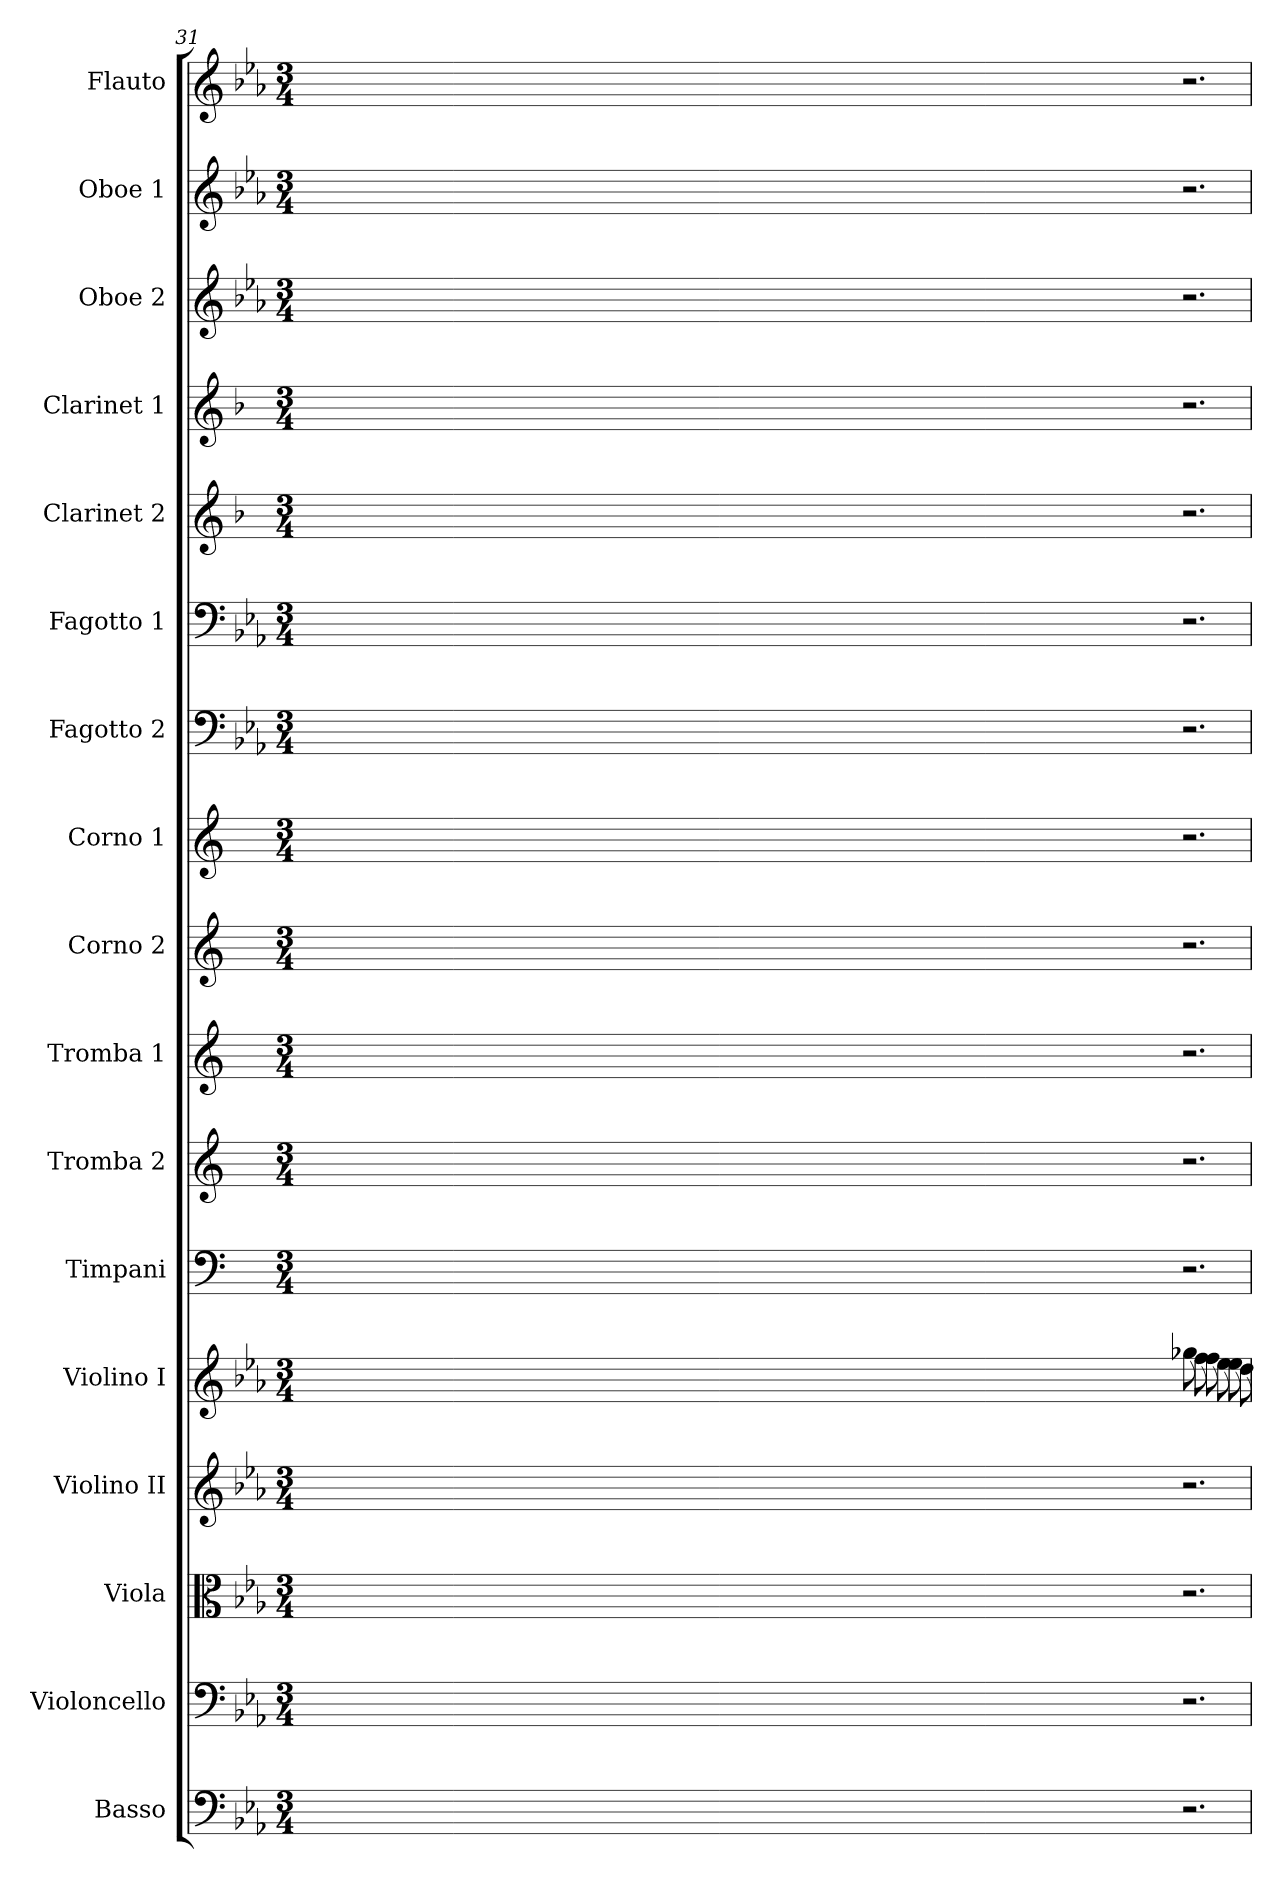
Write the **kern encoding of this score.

**kern	**kern	**kern	**kern	**kern	**kern	**kern	**kern	**kern	**kern	**kern	**kern	**kern	**kern	**kern	**kern	**kern
*part17	*part16	*part15	*part14	*part13	*part12	*part11	*part10	*part9	*part8	*part7	*part6	*part5	*part4	*part3	*part2	*part1
*staff17	*staff16	*staff15	*staff14	*staff13	*staff12	*staff11	*staff10	*staff9	*staff8	*staff7	*staff6	*staff5	*staff4	*staff3	*staff2	*staff1
*I"Basso	*I"Violoncello	*I"Viola	*I"Violino II	*I"Violino I	*I"Timpani	*I"Tromba 2	*I"Tromba 1	*I"Corno 2	*I"Corno 1	*I"Fagotto 2	*I"Fagotto 1	*I"Clarinet 2	*I"Clarinet 1	*I"Oboe 2	*I"Oboe 1	*I"Flauto
*	*I'Vc	*I'Vla	*I'Vln	*I'Vln	*	*	*	*	*	*	*	*I'Cl	*I'Cl	*I'Ob	*I'Ob	*I'Fl
*clefF4	*clefF4	*clefC3	*clefG2	*clefG2	*clefF4	*clefG2	*clefG2	*clefG2	*clefG2	*clefF4	*clefF4	*clefG2	*clefG2	*clefG2	*clefG2	*clefG2
*ITrd7c12	*	*	*	*	*	*ITrd-2c-3	*ITrd-2c-3	*ITrd5c9	*ITrd5c9	*	*	*ITrd1c2	*ITrd1c2	*	*	*
*k[b-e-a-]	*k[b-e-a-]	*k[b-e-a-]	*k[b-e-a-]	*k[b-e-a-]	*	*	*	*	*	*k[b-e-a-]	*k[b-e-a-]	*k[b-e-a-]	*k[b-e-a-]	*k[b-e-a-]	*k[b-e-a-]	*k[b-e-a-]
*M3/4	*M3/4	*M3/4	*M3/4	*M3/4	*M3/4	*M3/4	*M3/4	*M3/4	*M3/4	*M3/4	*M3/4	*M3/4	*M3/4	*M3/4	*M3/4	*M3/4
=31	=31	=31	=31	=31	=31	=31	=31	=31	=31	=31	=31	=31	=31	=31	=31	=31
1ryy	1ryy	1ryy	1ryy	1ryy	1ryy	1ryy	1ryy	1ryy	1ryy	1ryy	1ryy	1ryy	1ryy	1ryy	1ryy	1ryy
1ryy	1ryy	1ryy	1ryy	1ryy	1ryy	1ryy	1ryy	1ryy	1ryy	1ryy	1ryy	1ryy	1ryy	1ryy	1ryy	1ryy
1ryy	1ryy	1ryy	1ryy	1ryy	1ryy	1ryy	1ryy	1ryy	1ryy	1ryy	1ryy	1ryy	1ryy	1ryy	1ryy	1ryy
1ryy	1ryy	1ryy	1ryy	1ryy	1ryy	1ryy	1ryy	1ryy	1ryy	1ryy	1ryy	1ryy	1ryy	1ryy	1ryy	1ryy
1ryy	1ryy	1ryy	1ryy	1ryy	1ryy	1ryy	1ryy	1ryy	1ryy	1ryy	1ryy	1ryy	1ryy	1ryy	1ryy	1ryy
1ryy	1ryy	1ryy	1ryy	1ryy	1ryy	1ryy	1ryy	1ryy	1ryy	1ryy	1ryy	1ryy	1ryy	1ryy	1ryy	1ryy
1ryy	1ryy	1ryy	1ryy	1ryy	1ryy	1ryy	1ryy	1ryy	1ryy	1ryy	1ryy	1ryy	1ryy	1ryy	1ryy	1ryy
1ryy	1ryy	1ryy	1ryy	1ryy	1ryy	1ryy	1ryy	1ryy	1ryy	1ryy	1ryy	1ryy	1ryy	1ryy	1ryy	1ryy
1ryy	1ryy	1ryy	1ryy	1ryy	1ryy	1ryy	1ryy	1ryy	1ryy	1ryy	1ryy	1ryy	1ryy	1ryy	1ryy	1ryy
1ryy	1ryy	1ryy	1ryy	1ryy	1ryy	1ryy	1ryy	1ryy	1ryy	1ryy	1ryy	1ryy	1ryy	1ryy	1ryy	1ryy
1ryy	1ryy	1ryy	1ryy	1ryy	1ryy	1ryy	1ryy	1ryy	1ryy	1ryy	1ryy	1ryy	1ryy	1ryy	1ryy	1ryy
1ryy	1ryy	1ryy	1ryy	1ryy	1ryy	1ryy	1ryy	1ryy	1ryy	1ryy	1ryy	1ryy	1ryy	1ryy	1ryy	1ryy
1ryy	1ryy	1ryy	1ryy	1ryy	1ryy	1ryy	1ryy	1ryy	1ryy	1ryy	1ryy	1ryy	1ryy	1ryy	1ryy	1ryy
1ryy	1ryy	1ryy	1ryy	1ryy	1ryy	1ryy	1ryy	1ryy	1ryy	1ryy	1ryy	1ryy	1ryy	1ryy	1ryy	1ryy
1ryy	1ryy	1ryy	1ryy	1ryy	1ryy	1ryy	1ryy	1ryy	1ryy	1ryy	1ryy	1ryy	1ryy	1ryy	1ryy	1ryy
1ryy	1ryy	1ryy	1ryy	1ryy	1ryy	1ryy	1ryy	1ryy	1ryy	1ryy	1ryy	1ryy	1ryy	1ryy	1ryy	1ryy
1ryy	1ryy	1ryy	1ryy	1ryy	1ryy	1ryy	1ryy	1ryy	1ryy	1ryy	1ryy	1ryy	1ryy	1ryy	1ryy	1ryy
1ryy	1ryy	1ryy	1ryy	1ryy	1ryy	1ryy	1ryy	1ryy	1ryy	1ryy	1ryy	1ryy	1ryy	1ryy	1ryy	1ryy
1ryy	1ryy	1ryy	1ryy	1ryy	1ryy	1ryy	1ryy	1ryy	1ryy	1ryy	1ryy	1ryy	1ryy	1ryy	1ryy	1ryy
1ryy	1ryy	1ryy	1ryy	1ryy	1ryy	1ryy	1ryy	1ryy	1ryy	1ryy	1ryy	1ryy	1ryy	1ryy	1ryy	1ryy
1ryy	1ryy	1ryy	1ryy	1ryy	1ryy	1ryy	1ryy	1ryy	1ryy	1ryy	1ryy	1ryy	1ryy	1ryy	1ryy	1ryy
2ryy	2ryy	2ryy	2ryy	2ryy	2ryy	2ryy	2ryy	2ryy	2ryy	2ryy	2ryy	2ryy	2ryy	2ryy	2ryy	2ryy
8.ryy	8.ryy	8.ryy	8.ryy	8.ryy	8.ryy	8.ryy	8.ryy	8.ryy	8.ryy	8.ryy	8.ryy	8.ryy	8.ryy	8.ryy	8.ryy	8.ryy
2.r	2.r	2.r	2.r	8gg-X	2.r	2.r	2.r	2.r	2.r	2.r	2.r	2.r	2.r	2.r	2.r	2.r
.	.	.	.	8ff	.	.	.	.	.	.	.	.	.	.	.	.
.	.	.	.	8ff	.	.	.	.	.	.	.	.	.	.	.	.
.	.	.	.	8ee-	.	.	.	.	.	.	.	.	.	.	.	.
.	.	.	.	8ee-	.	.	.	.	.	.	.	.	.	.	.	.
.	.	.	.	8dd	.	.	.	.	.	.	.	.	.	.	.	.
=	=	=	=	=	=	=	=	=	=	=	=	=	=	=	=	=
*-	*-	*-	*-	*-	*-	*-	*-	*-	*-	*-	*-	*-	*-	*-	*-	*-
